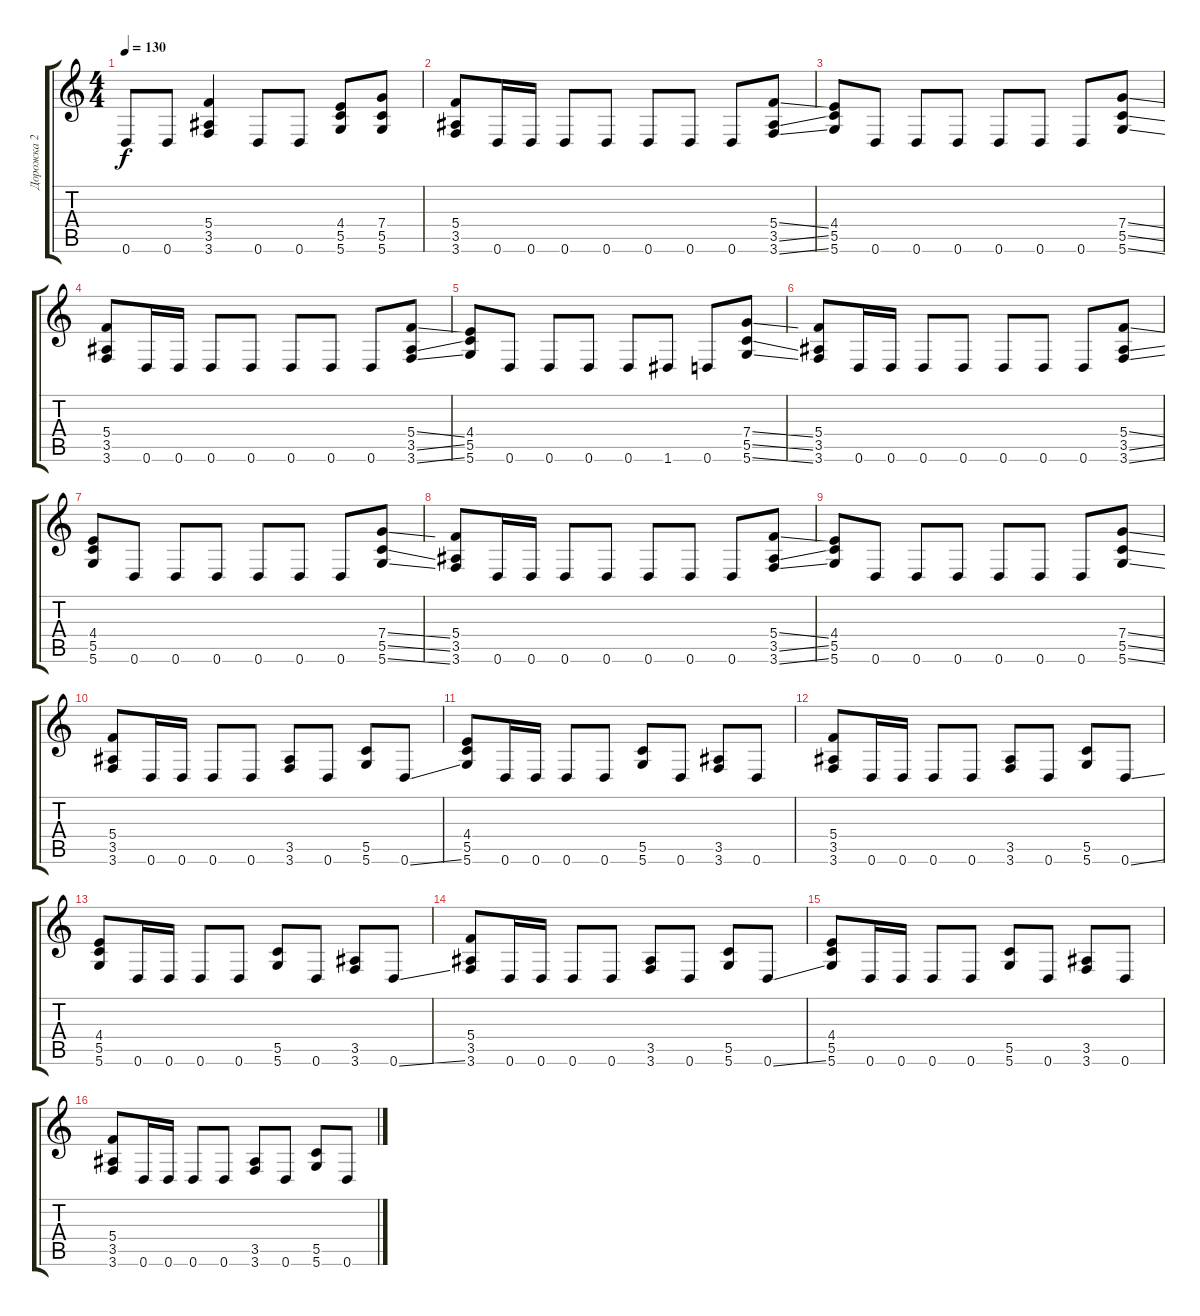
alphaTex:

\track ("Дорожка 2" "Дорожка 2") {instrument distortionguitar}
\staff {score tabs}
\tuning (D4 A3 F3 C3 G2 D2) {hide}
\ts (4 4)
\tempo 130
\clef g2
\ks c
0.6.8{dy f} 0.6.8 (5.4 3.5 3.6).4 0.6.8 0.6.8 (4.4 5.5 5.6).8 (7.4 5.5 5.6).8 |
(5.4 3.5 3.6).8 0.6.16 0.6.16 0.6.8 0.6.8 0.6.8 0.6.8 0.6.8 (5.4{ss} 3.5{ss} 3.6{ss}).8 |
(4.4 5.5 5.6).8 0.6.8 0.6.8 0.6.8 0.6.8 0.6.8 0.6.8 (7.4{ss} 5.5{ss} 5.6{ss}).8 |
(5.4 3.5 3.6).8 0.6.16 0.6.16 0.6.8 0.6.8 0.6.8 0.6.8 0.6.8 (5.4{ss} 3.5{ss} 3.6{ss}).8 |
(4.4 5.5 5.6).8 0.6.8 0.6.8 0.6.8 0.6.8 1.6.8 0.6.8 (7.4{ss} 5.5{ss} 5.6{ss}).8 |
(5.4 3.5 3.6).8 0.6.16 0.6.16 0.6.8 0.6.8 0.6.8 0.6.8 0.6.8 (5.4{ss} 3.5{ss} 3.6{ss}).8 |
(4.4 5.5 5.6).8 0.6.8 0.6.8 0.6.8 0.6.8 0.6.8 0.6.8 (7.4{ss} 5.5{ss} 5.6{ss}).8 |
(5.4 3.5 3.6).8 0.6.16 0.6.16 0.6.8 0.6.8 0.6.8 0.6.8 0.6.8 (5.4{ss} 3.5{ss} 3.6{ss}).8 |
(4.4 5.5 5.6).8 0.6.8 0.6.8 0.6.8 0.6.8 0.6.8 0.6.8 (7.4{ss} 5.5{ss} 5.6{ss}).8 |
(5.4 3.5 3.6).8 0.6.16 0.6.16 0.6.8 0.6.8 (3.5 3.6).8 0.6.8 (5.5 5.6).8 0.6{ss}.8 |
(4.4 5.5 5.6).8 0.6.16 0.6.16 0.6.8 0.6.8 (5.5 5.6).8 0.6.8 (3.5 3.6).8 0.6.8 |
(5.4 3.5 3.6).8 0.6.16 0.6.16 0.6.8 0.6.8 (3.5 3.6).8 0.6.8 (5.5 5.6).8 0.6{ss}.8 |
(4.4 5.5 5.6).8 0.6.16 0.6.16 0.6.8 0.6.8 (5.5 5.6).8 0.6.8 (3.5 3.6).8 0.6{ss}.8 |
(5.4 3.5 3.6).8 0.6.16 0.6.16 0.6.8 0.6.8 (3.5 3.6).8 0.6.8 (5.5 5.6).8 0.6{ss}.8 |
(4.4 5.5 5.6).8 0.6.16 0.6.16 0.6.8 0.6.8 (5.5 5.6).8 0.6.8 (3.5 3.6).8 0.6.8 |
(5.4 3.5 3.6).8 0.6.16 0.6.16 0.6.8 0.6.8 (3.5 3.6).8 0.6.8 (5.5 5.6).8 0.6{ss}.8
